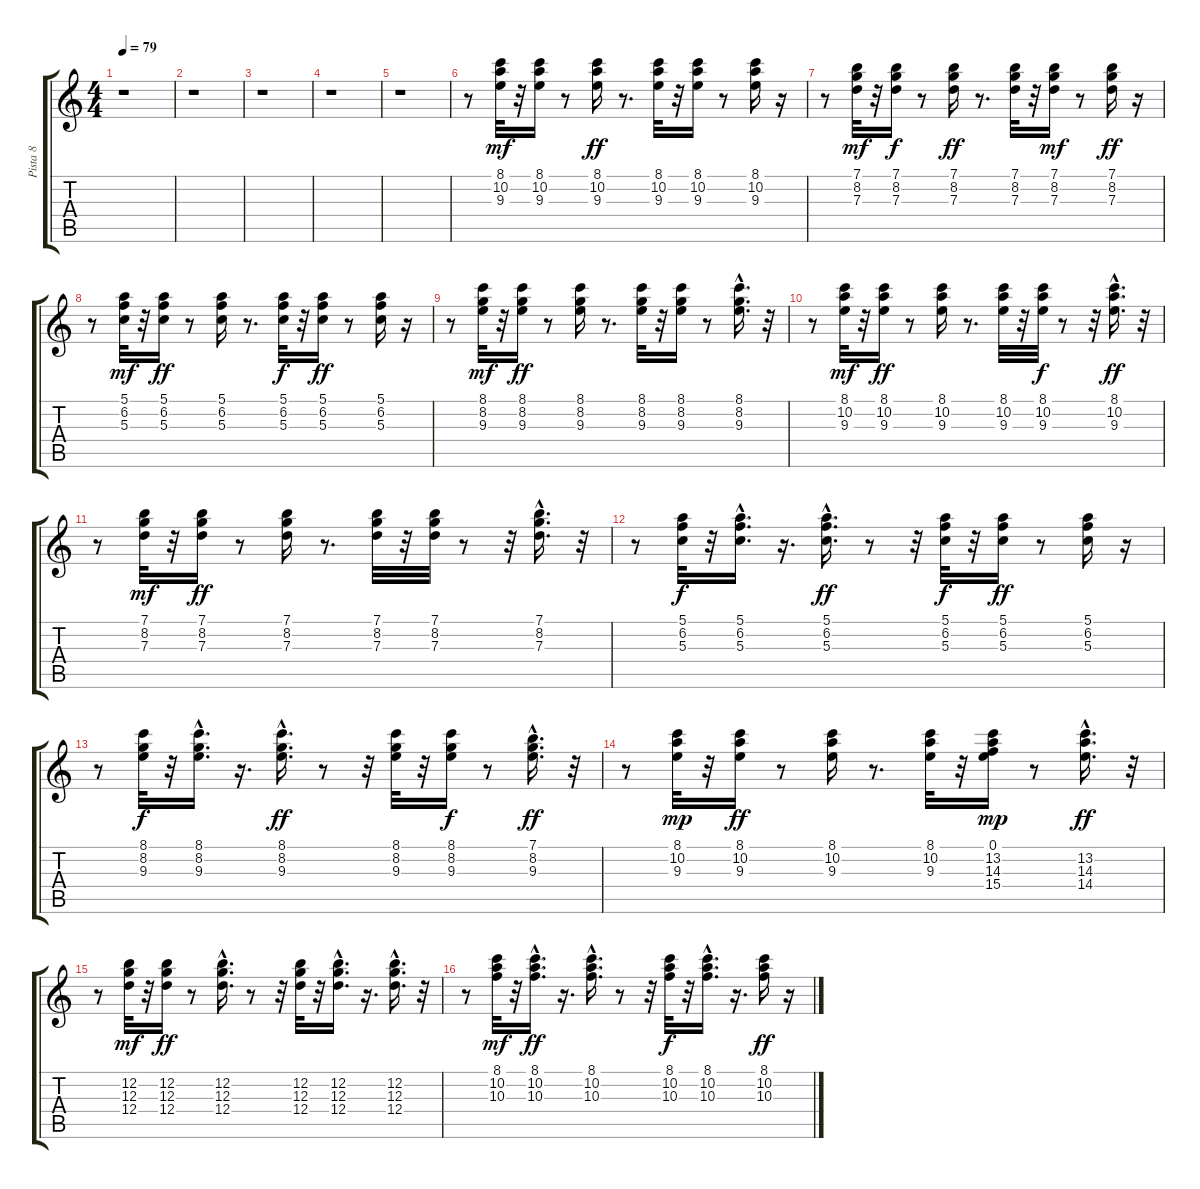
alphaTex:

\track ("Pista 8" "Pista 8") {instrument acousticguitarnylon}
\staff {score tabs}
\tuning (E4 B3 G3 D3 A2 E2) {hide}
\ts (4 4)
\tempo 79
\clef g2
\ks c
r.1{dy mf instrument acousticguitarnylon} |
r.1 |
r.1 |
r.1 |
r.1 |
r.8 (8.1 10.2 9.3).32 r.32 (8.1 10.2 9.3).16 r.8 (8.1 10.2 9.3).16{dy ff} r.8{d} (8.1 10.2 9.3).32 r.32 (8.1 10.2 9.3).16 r.8 (8.1 10.2 9.3).16 r.16 |
r.8 (7.1 8.2 7.3).32{dy mf} r.32 (7.1 8.2 7.3).16{dy f} r.8 (7.1 8.2 7.3).16{dy ff} r.8{d} (7.1 8.2 7.3).32 r.32 (7.1 8.2 7.3).16{dy mf} r.8 (7.1 8.2 7.3).16{dy ff} r.16 |
r.8 (5.1 6.2 5.3).32{dy mf} r.32 (5.1 6.2 5.3).16{dy ff} r.8 (5.1 6.2 5.3).16 r.8{d} (5.1 6.2 5.3).32{dy f} r.32 (5.1 6.2 5.3).16{dy ff} r.8 (5.1 6.2 5.3).16 r.16 |
r.8 (8.1 8.2 9.3).32{dy mf} r.32 (8.1 8.2 9.3).16{dy ff} r.8 (8.1 8.2 9.3).16 r.8{d} (8.1 8.2 9.3).32 r.32 (8.1 8.2 9.3).16 r.8 (8.1 8.2 9.3{hac}).16{d} r.32 |
r.8 (8.1 10.2 9.3).32{dy mf} r.32 (8.1 10.2 9.3).16{dy ff} r.8 (8.1 10.2 9.3).16 r.8{d} (8.1 10.2 9.3).32 r.32 (8.1 10.2 9.3).32{dy f} r.8 r.32 (8.1{hac} 10.2 9.3{hac}).16{d dy ff} r.32 |
r.8 (7.1 8.2 7.3).32{dy mf} r.32 (7.1 8.2 7.3).16{dy ff} r.8 (7.1 8.2 7.3).16 r.8{d} (7.1 8.2 7.3).32 r.32 (7.1 8.2 7.3).32 r.8 r.32 (7.1{hac} 8.2{hac} 7.3{hac}).16{d} r.32 |
r.8 (5.1 6.2 5.3).32{dy f} r.32 (5.1 6.2 5.3{hac}).16{d} r.16{d} (5.1{hac} 6.2{hac} 5.3{hac}).16{d dy ff} r.8 r.32 (5.1 6.2 5.3).32{dy f} r.32 (5.1 6.2 5.3).16{dy ff} r.8 (5.1 6.2 5.3).16 r.16 |
r.8 (8.1 8.2 9.3).32{dy f} r.32 (8.1 8.2 9.3{hac}).16{d} r.16{d} (8.1 8.2 9.3{hac}).16{d dy ff} r.8 r.32 (8.1 8.2 9.3).32 r.32 (8.1 8.2 9.3).16{dy f} r.8 (7.1{hac} 8.2 9.3{hac}).16{d dy ff} r.32 |
r.8 (8.1 10.2 9.3).32{dy mp} r.32 (8.1 10.2 9.3).16{dy ff} r.8 (8.1 10.2 9.3).16 r.8{d} (8.1 10.2 9.3).32 r.32 (0.1 13.2 14.3 15.4).16{dy mp} r.8 (13.2{hac} 14.3{hac} 14.4{hac}).16{d dy ff} r.32 |
r.8 (12.2 12.3 12.4).32{dy mf} r.32 (12.2 12.3 12.4).16{dy ff} r.8 (12.2 12.3 12.4{hac}).16{d} r.8 r.32 (12.2 12.3 12.4).32 r.32 (12.2 12.3 12.4{hac}).16{d} r.16{d} (12.2{hac} 12.3{hac} 12.4{hac}).16{d} r.32 |
r.8 (8.1 10.2 10.3).32{dy mf} r.32 (8.1 10.2 10.3{hac}).16{d dy ff} r.16{d} (8.1{hac} 10.2 10.3{hac}).16{d} r.8 r.32 (8.1 10.2 10.3).32{dy f} r.32 (8.1{hac} 10.2 10.3{hac}).16{d} r.16{d} (8.1 10.2 10.3).16{dy ff} r.16
